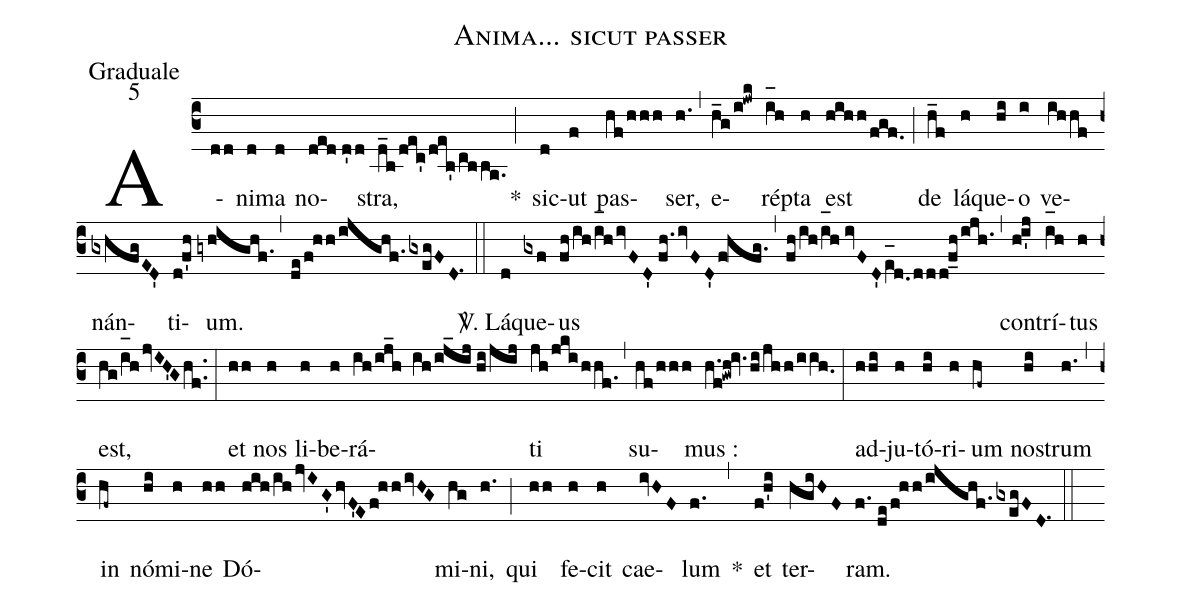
name:Anima... sicut passer;
office-part:Graduale;
mode:5;
%%
(c3) A(dd)ni(d)ma(d) no(ded//d'd)stra,(d_b/dec'/de[ull:0]b'/cbba.) <clear>*(;) sic(d)ut(f) pas(hf/hhh)ser,(h.) (,) e(h_g/i!jwk)ré(i_[oh:h]h)pta(h) est(hihh/fgf.) (;) de(h_f) lá(h)que(hi)o(i) ve(ihhf)nán(gxhfgED')ti(d!f'h)um.(gyhighf.) (,) (de/f!hh/ijghf.gxegFD.1) (::) <sp>V/</sp>. Lá(d)que(gxf)us(fh/ih/i_[oh:h]hivFD'//fh.ivFD'f!hfg.) (,) (fh/ih/i_[oh:h]h//ivFD'e_[oh:h][ll:1]d.0ddd!f_h/ijh.1) (,) con(hi'j)trí(i_[oh:h]h)tus(h) est,(hg/i_[oh:h]hjvIH'Ghf..) (:) et(hh) nos(h) li(h)be(h)rá(ih/ij_h ih/ij_ij//hi/jij)ti(jh/jkihhf.) (,) su(hf/hhh)mus :(h.f!gwh!iv.hi/jhh/iih.0) (:) ad(hhi)ju(h)tó(hi)ri(h)um(hf~) no(hi)strum(h.) (,) in(hf~) nó(hi)mi(h)ne(hh) Dó(hih/ihjvIG'hvF'Ef!hhivHG)mi(hg)ni,(h.) (;) qui(hh) fe(h)cit(h) cae(ivHF)lum(f.) *(,) et(f!h'i) ter(hgiHF)ram.(f.//de/f!hh/ijghf.gxegFD.1) (::)
